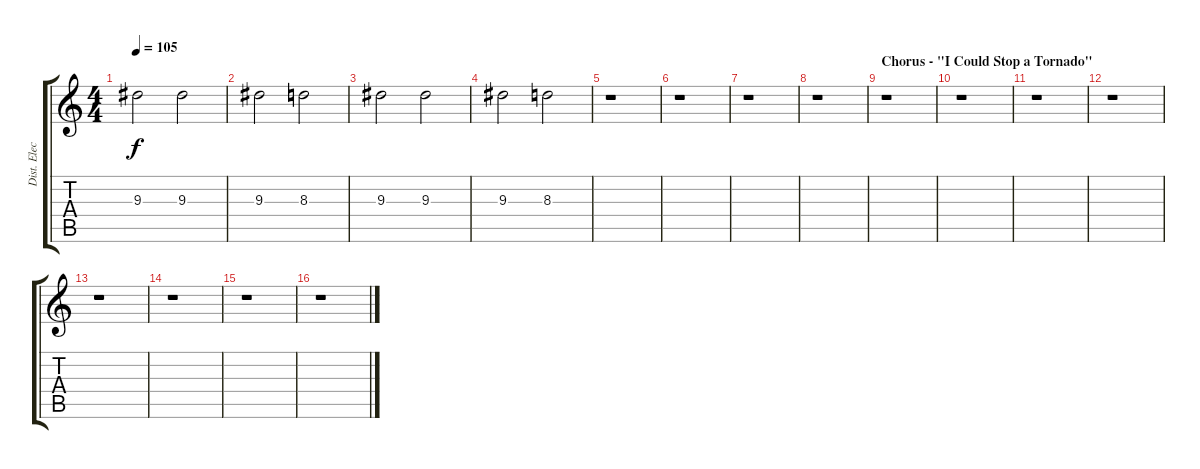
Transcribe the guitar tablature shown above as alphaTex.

\track ("Dist. Electric II" "Dist. Elec") {instrument distortionguitar}
\staff {score tabs}
\tuning (Eb4 Bb3 Gb3 Db3 Ab2 Eb2) {hide}
\ts (4 4)
\tempo 105
\clef g2
\ks c
9.3.2{dy f} 9.3.2 |
9.3.2 8.3.2 |
9.3.2 9.3.2 |
9.3.2 8.3.2 |
r.1 |
r.1 |
r.1 |
r.1 |
\section ("" "Chorus - \"I Could Stop a Tornado\"")
r.1 |
r.1 |
r.1 |
r.1 |
r.1 |
r.1 |
r.1 |
r.1
